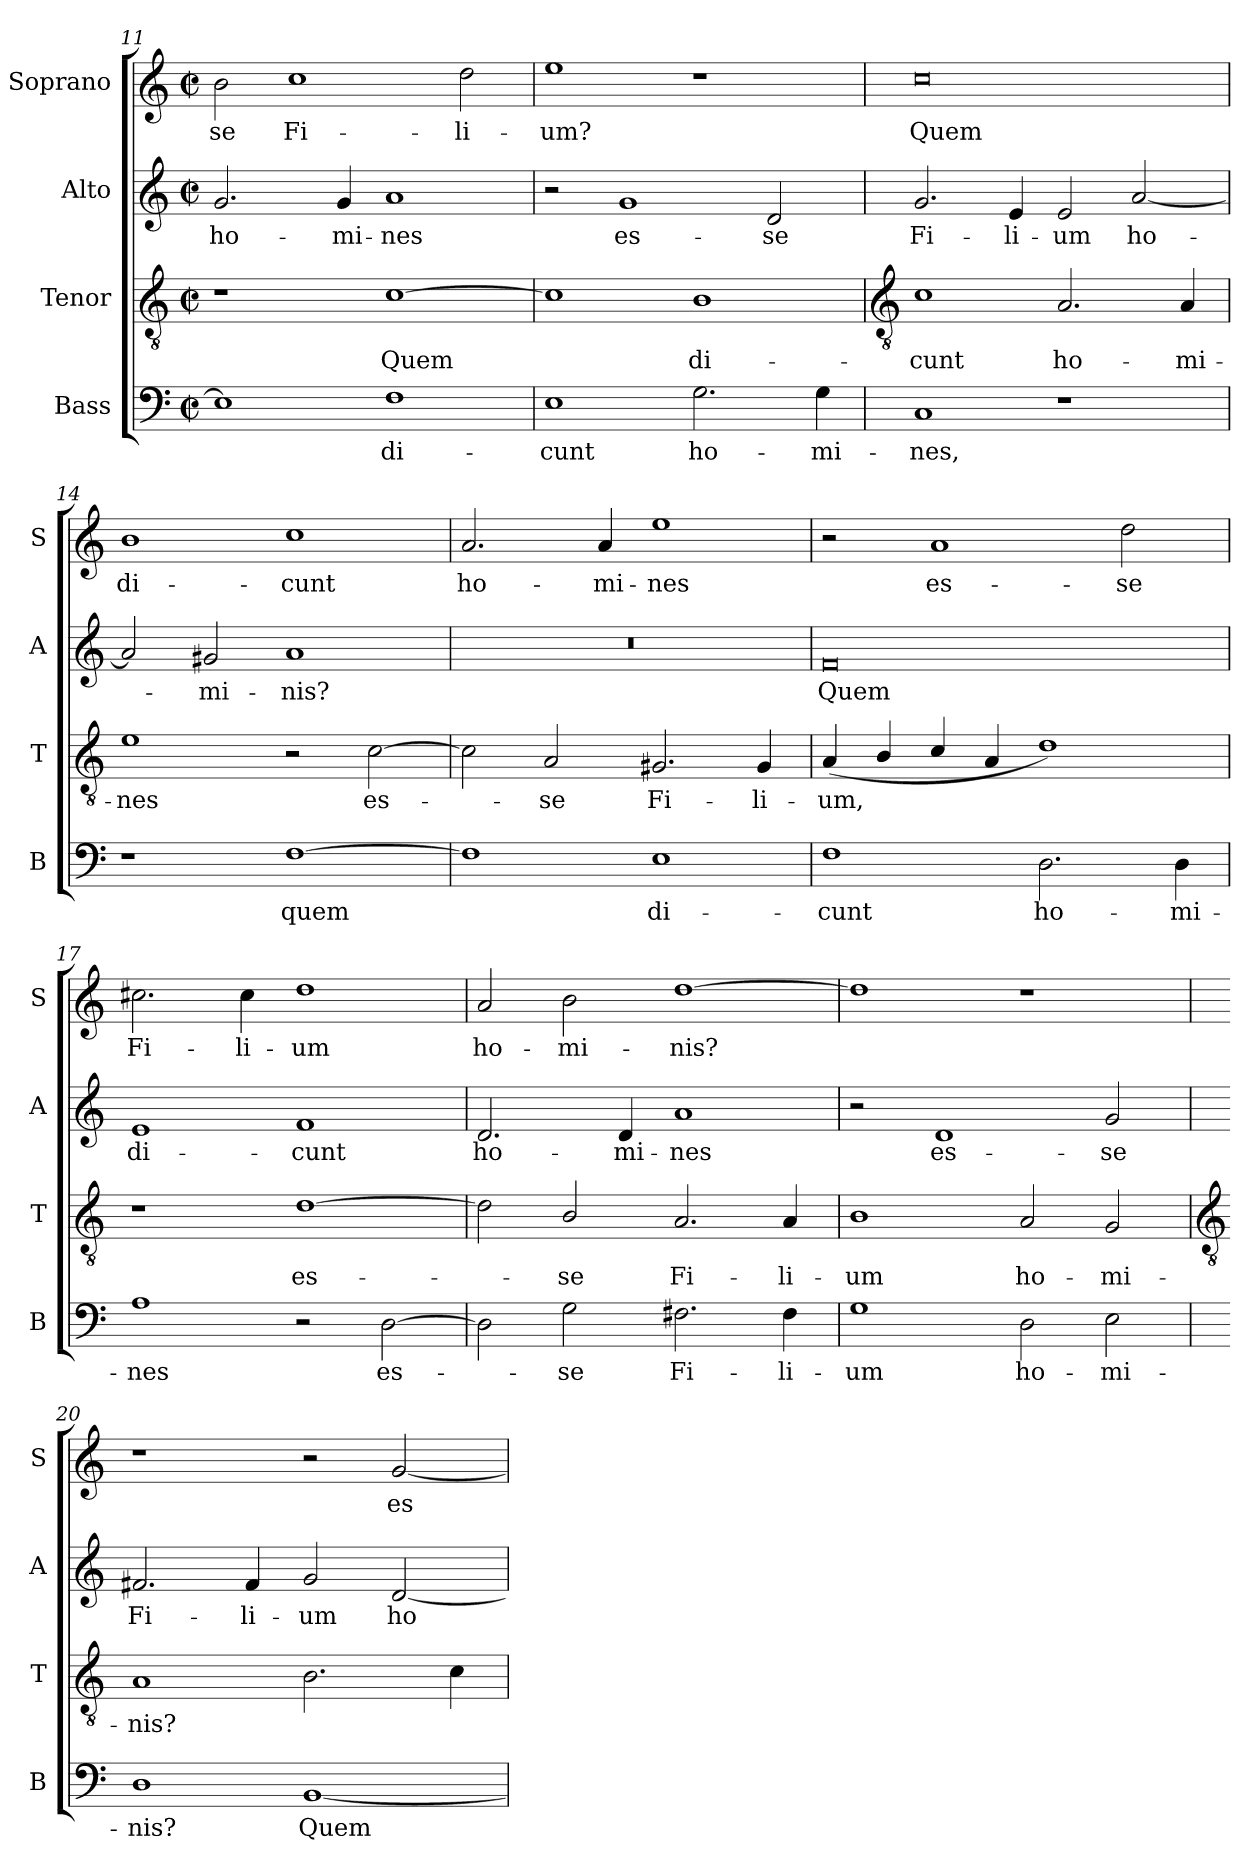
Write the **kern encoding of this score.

**kern	**text	**kern	**text	**kern	**text	**kern	**text
*part4	*part4	*part3	*part3	*part2	*part2	*part1	*part1
*staff4	*staff4	*staff3	*staff3	*staff2	*staff2	*staff1	*staff1
*I"Bass	*	*I"Tenor	*	*I"Alto	*	*I"Soprano	*
*I'B	*	*I'T	*	*I'A	*	*I'S	*
*clefF4	*	*clefGv2	*	*clefG2	*	*clefG2	*
*k[]	*	*k[]	*	*k[]	*	*k[]	*
*C:	*	*C:	*	*C:	*	*C:	*
*M4/2	*	*M4/2	*	*M4/2	*	*M4/2	*
*met(c|)	*	*met(c|)	*	*met(c|)	*	*met(c|)	*
=11	=11	=11	=11	=11	=11	=11	=11
!	!	!	!	!	!LO:LY:b	!	!LO:LY:b
1E]	.	1r	.	2.g	ho-	2b	-se
!	!	!	!	!	!	!	!LO:LY:b
.	.	.	.	.	.	1cc	Fi-
!	!	!	!	!	!LO:LY:b	!	!
.	.	.	.	4g	-mi-	.	.
!	!LO:LY:b	!	!LO:LY:b	!	!LO:LY:b	!	!
1F	di-	[1c	Quem	1a	-nes	.	.
!	!	!	!	!	!	!	!LO:LY:b
.	.	.	.	.	.	2dd	-li-
=12	=12	=12	=12	=12	=12	=12	=12
!	!LO:LY:b	!	!	!	!	!	!LO:LY:b
1E	-cunt	1c]	.	2r	.	1ee	-um?
!	!	!	!	!	!LO:LY:b	!	!
.	.	.	.	1g	es-	.	.
!	!LO:LY:b	!	!LO:LY:b	!	!	!	!
2.G	ho-	1B	di-	.	.	1r	.
!	!	!	!	!	!LO:LY:b	!	!
.	.	.	.	2d	-se	.	.
!	!LO:LY:b	!	!	!	!	!	!
4G	-mi-	.	.	.	.	.	.
!!LO:LB:g=z
=13	=13	=13	=13	=13	=13	=13	=13
*	*	*clefGv2	*	*	*	*	*
!	!LO:LY:b	!	!LO:LY:b	!	!LO:LY:b	!	!LO:LY:b
1C	-nes,	1c	-cunt	2.g	Fi-	0cc	Quem
!	!	!	!	!	!LO:LY:b	!	!
.	.	.	.	4e	-li-	.	.
!	!	!	!LO:LY:b	!	!LO:LY:b	!	!
1r	.	2.A	ho-	2e	-um	.	.
!	!	!	!	!	!LO:LY:b	!	!
.	.	.	.	[2a	ho-	.	.
!	!	!	!LO:LY:b	!	!	!	!
.	.	4A	-mi-	.	.	.	.
=14	=14	=14	=14	=14	=14	=14	=14
!	!	!	!LO:LY:b	!	!	!	!LO:LY:b
1r	.	1e	-nes	2a]	.	1b	di-
!	!	!	!	!	!LO:LY:b	!	!
.	.	.	.	2g#X	mi-	.	.
!	!LO:LY:b	!	!	!	!LO:LY:b	!	!LO:LY:b
[1F	quem	2r	.	1a	-nis?	1cc	-cunt
!	!	!	!LO:LY:b	!	!	!	!
.	.	[2c	es-	.	.	.	.
=15	=15	=15	=15	=15	=15	=15	=15
!	!	!	!	!	!	!	!LO:LY:b
1F]	.	2c]	.	0r	.	2.a	ho-
!	!	!	!LO:LY:b	!	!	!	!
.	.	2A	se	.	.	.	.
!	!	!	!	!	!	!	!LO:LY:b
.	.	.	.	.	.	4a	-mi-
!	!LO:LY:b	!	!LO:LY:b	!	!	!	!LO:LY:b
1E	di-	2.G#X	Fi-	.	.	1ee	-nes
!	!	!	!LO:LY:b	!	!	!	!
.	.	4G#	-li-	.	.	.	.
=16	=16	=16	=16	=16	=16	=16	=16
!	!LO:LY:b	!	!LO:LY:b	!	!LO:LY:b	!	!
1F	-cunt	(<4A	-um,	0f	Quem	2r	.
.	.	4B/	.	.	.	.	.
!	!	!	!	!	!	!	!LO:LY:b
.	.	4c/	.	.	.	1a	es-
.	.	4A	.	.	.	.	.
!	!LO:LY:b	!	!	!	!	!	!
2.D	ho-	1d/)	.	.	.	.	.
!	!	!	!	!	!	!	!LO:LY:b
.	.	.	.	.	.	2dd	-se
!	!LO:LY:b	!	!	!	!	!	!
4D	-mi-	.	.	.	.	.	.
=17	=17	=17	=17	=17	=17	=17	=17
!	!LO:LY:b	!	!	!	!LO:LY:b	!	!LO:LY:b
1A	-nes	1r	.	1e	di-	2.cc#X	Fi-
!	!	!	!	!	!	!	!LO:LY:b
.	.	.	.	.	.	4cc#	-li-
!	!	!	!LO:LY:b	!	!LO:LY:b	!	!LO:LY:b
2r	.	[1d	es-	1f	-cunt	1dd	-um
!	!LO:LY:b	!	!	!	!	!	!
[2D	es-	.	.	.	.	.	.
=18	=18	=18	=18	=18	=18	=18	=18
!	!	!	!	!	!LO:LY:b	!	!LO:LY:b
2D]	.	2d]	.	2.d	ho-	2a	ho-
!	!LO:LY:b	!	!LO:LY:b	!	!	!	!LO:LY:b
2G	se	2B/	se	.	.	2b	-mi-
!	!	!	!	!	!LO:LY:b	!	!
.	.	.	.	4d	-mi-	.	.
!	!LO:LY:b	!	!LO:LY:b	!	!LO:LY:b	!	!LO:LY:b
2.F#X	Fi-	2.A	Fi-	1a	-nes	[1dd	-nis?
!	!LO:LY:b	!	!LO:LY:b	!	!	!	!
4F#	-li-	4A	-li-	.	.	.	.
=19	=19	=19	=19	=19	=19	=19	=19
!	!LO:LY:b	!	!LO:LY:b	!	!	!	!
1G	-um	1B	-um	2r	.	1dd]	.
!	!	!	!	!	!LO:LY:b	!	!
.	.	.	.	1d	es-	.	.
!	!LO:LY:b	!	!LO:LY:b	!	!	!	!
2D	ho-	2A	ho-	.	.	1r	.
!	!LO:LY:b	!	!LO:LY:b	!	!LO:LY:b	!	!
2E	-mi-	2G	-mi-	2g	-se	.	.
!!LO:LB:g=z
=20	=20	=20	=20	=20	=20	=20	=20
*	*	*clefGv2	*	*	*	*	*
!	!LO:LY:b	!	!LO:LY:b	!	!LO:LY:b	!	!
1D	-nis?	1A	-nis?	2.f#X	Fi-	1r	.
!	!	!	!	!	!LO:LY:b	!	!
.	.	.	.	4f#	-li-	.	.
!	!LO:LY:b	!	!	!	!LO:LY:b	!	!
[1BB	Quem	2.B	.	2g	-um	2r	.
!	!	!	!	!	!LO:LY:b	!	!LO:LY:b
.	.	.	.	[2d	ho-	[2g	es-
.	.	4c	.	.	.	.	.
=	=	=	=	=	=	=	=
*-	*-	*-	*-	*-	*-	*-	*-
